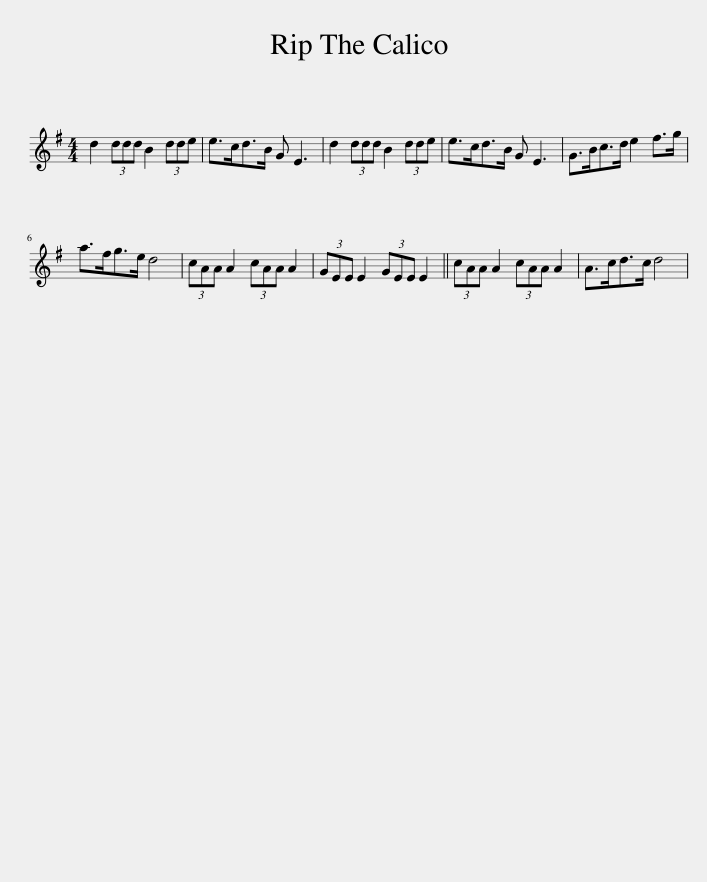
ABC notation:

X:1
L:1/8
M:4/4
I:linebreak $
K:G
V:1 treble
V:1
 d2 (3ddd B2 (3dde | e>cd>B G E3 | d2 (3ddd B2 (3dde | e>cd>B G E3 | G>Bc>d e2 f>g |$ %5
 a>fg>e d4 | (3cAA A2 (3cAA A2 | (3GEE E2 (3GEE E2 || (3cAA A2 (3cAA A2 | A>cd>c d4 | %10
